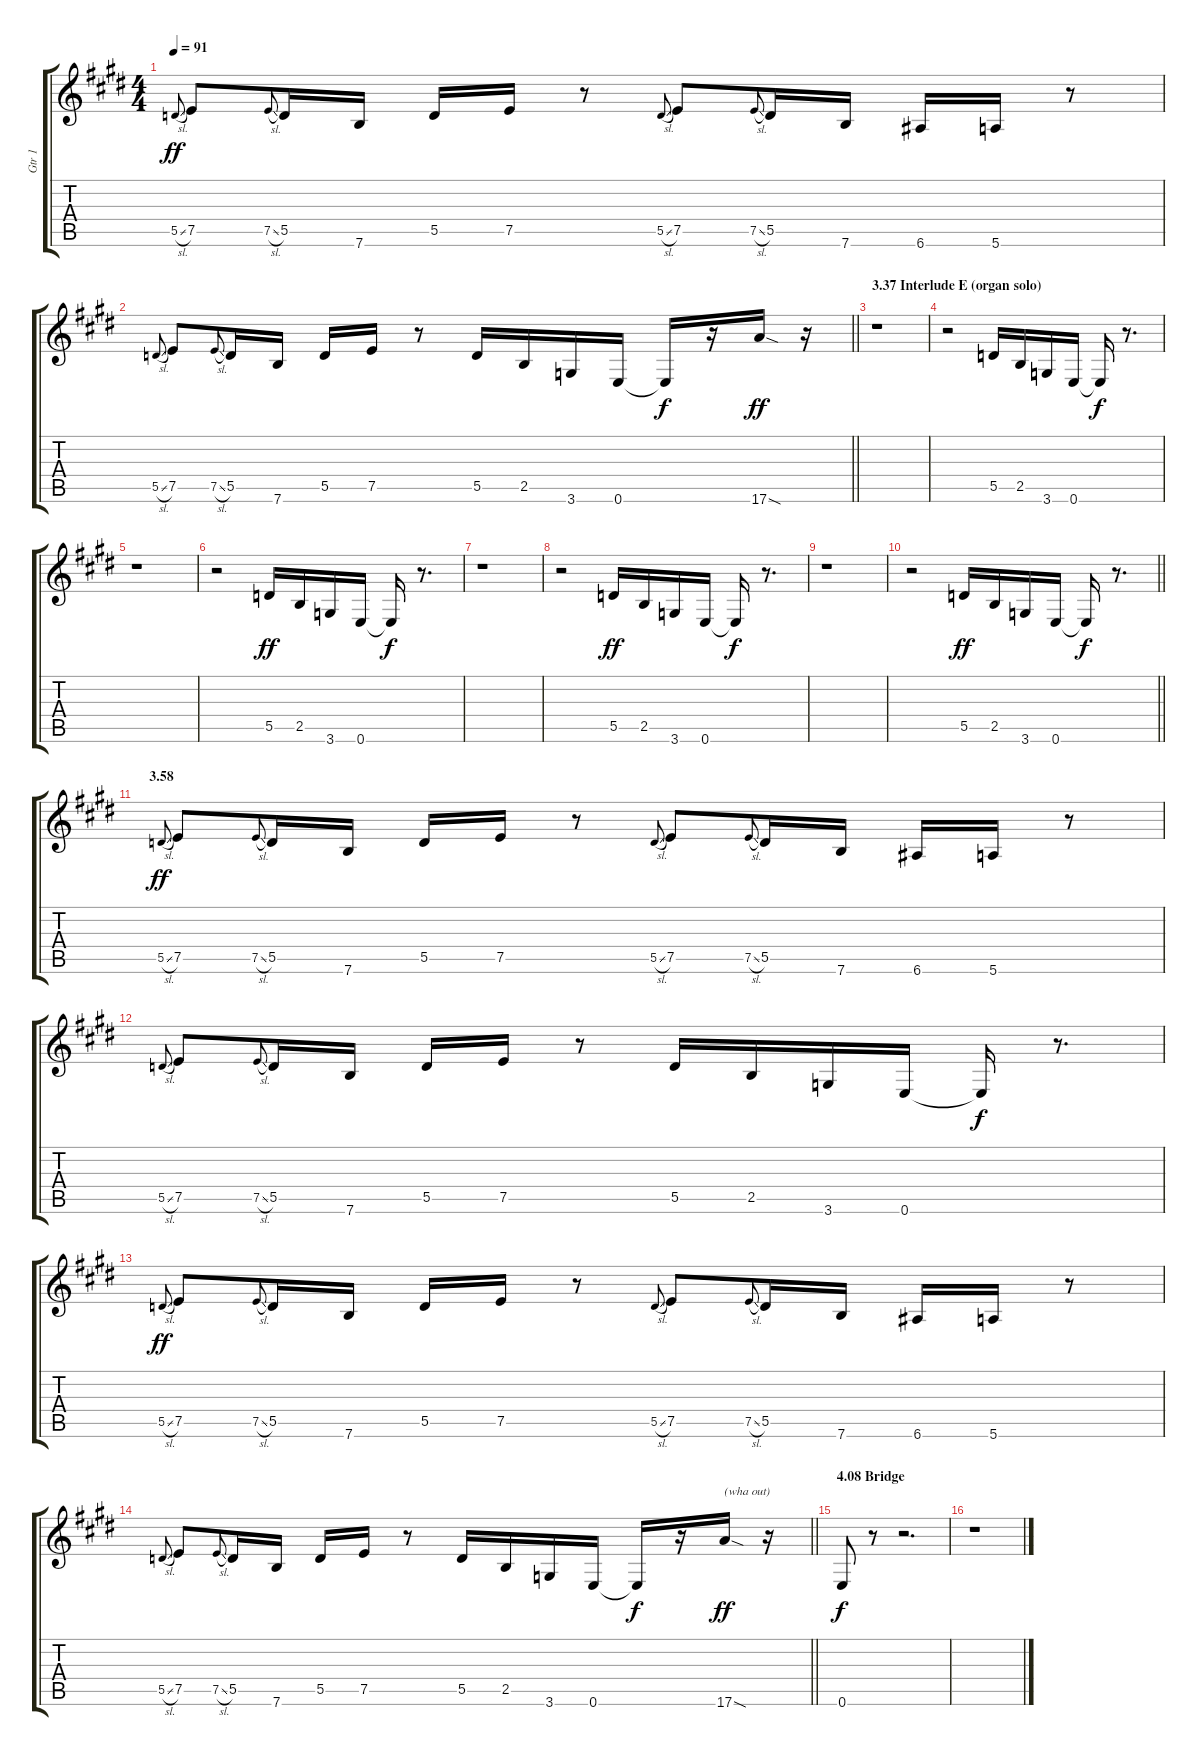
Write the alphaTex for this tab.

\track ("Gtr 1" "Gtr 1") {instrument overdrivenguitar}
\staff {score tabs}
\tuning (E4 B3 G3 D3 A2 E2) {hide}
\ts (4 4)
\tempo 91
\clef g2
\ks e
5.5{sl}.8{gr onbeat dy ff} 7.5.8 7.5{sl}.8{gr onbeat} 5.5.16 7.6.16 5.5.16 7.5.16 r.8 5.5{sl}.8{gr onbeat} 7.5.8 7.5{sl}.8{gr onbeat} 5.5.16 7.6.16 6.6.16 5.6.16 r.8 |
\barLineRight lightlight
5.5{sl}.8{gr onbeat} 7.5.8 7.5{sl}.8{gr onbeat} 5.5.16 7.6.16 5.5.16 7.5.16 r.8 5.5.16 2.5.16 3.6.16 0.6.16 0.6{t}.16{dy f} r.16 17.6{sod}.16{dy ff} r.16 |
\section ("" "3.37 Interlude E (organ solo)")
r.1 |
r.2 5.5.16 2.5.16 3.6.16 0.6.16 0.6{t}.16{dy f} r.8{d} |
r.1 |
r.2 5.5.16{dy ff} 2.5.16 3.6.16 0.6.16 0.6{t}.16{dy f} r.8{d} |
r.1 |
r.2 5.5.16{dy ff} 2.5.16 3.6.16 0.6.16 0.6{t}.16{dy f} r.8{d} |
r.1 |
\barLineRight lightlight
r.2 5.5.16{dy ff} 2.5.16 3.6.16 0.6.16 0.6{t}.16{dy f} r.8{d} |
\section ("" "3.58")
5.5{sl}.8{gr onbeat dy ff} 7.5.8 7.5{sl}.8{gr onbeat} 5.5.16 7.6.16 5.5.16 7.5.16 r.8 5.5{sl}.8{gr onbeat} 7.5.8 7.5{sl}.8{gr onbeat} 5.5.16 7.6.16 6.6.16 5.6.16 r.8 |
5.5{sl}.8{gr onbeat} 7.5.8 7.5{sl}.8{gr onbeat} 5.5.16 7.6.16 5.5.16 7.5.16 r.8 5.5.16 2.5.16 3.6.16 0.6.16 0.6{t}.16{dy f} r.8{d} |
5.5{sl}.8{gr onbeat dy ff} 7.5.8 7.5{sl}.8{gr onbeat} 5.5.16 7.6.16 5.5.16 7.5.16 r.8 5.5{sl}.8{gr onbeat} 7.5.8 7.5{sl}.8{gr onbeat} 5.5.16 7.6.16 6.6.16 5.6.16 r.8 |
\barLineRight lightlight
5.5{sl}.8{gr onbeat} 7.5.8 7.5{sl}.8{gr onbeat} 5.5.16 7.6.16 5.5.16 7.5.16 r.8 5.5.16 2.5.16 3.6.16 0.6.16 0.6{t}.16{dy f} r.16 17.6{sod}.16{txt "(wha out)" dy ff} r.16 |
\section ("" "4.08 Bridge")
0.6.8{dy f} r.8 r.2{d} |
r.1
